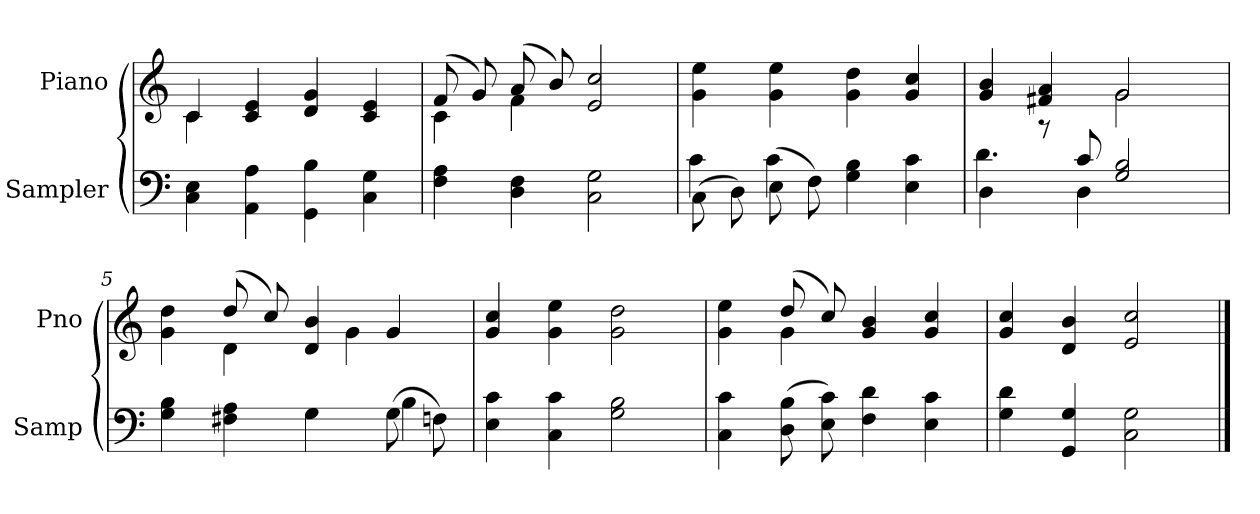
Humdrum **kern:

**kern	**kern
*part2	*part1
*staff2	*staff1
*I"Sampler	*I"Piano
*I'Samp	*I'Pno
*clefF4	*clefG2
=1	=1
*	*^
4C 4E	4c/	4c
4AA 4A	4c 4e	2.ryy
4GG 4B	4d 4g	.
4C 4G	4c 4e	.
=2	=2	=2
4F 4A	(8f/	4c
.	8g/)	.
4D 4F	(8a/	4f
.	8b/)	.
2C 2G	2e 2cc	2ryy
*	*v	*v
=3	=3
*^	*
(8C\	4c	4g 4ee
8D\)	.	.
(8E\	4c	4g 4ee
8F\)	.	.
4G 4B	2ryy	4g 4dd
4E 4c	.	4g 4cc
=4	=4	=4
*	*	*^
4D\	4.d	4g 4b	2ryy
8r	.	4f#X 4a	.
8c/	4D	.	.
2G 2B	.	2g/	2g
.	4.ryy	.	.
=5	=5	=5	=5
4G 4B	2.ryy	4g 4dd	4ryy
4F#X 4A	.	(8dd/	4d
.	.	8cc/)	.
4G	.	4d 4b	8ryy
.	.	.	4g
(8G\	4B	4g/	.
8Fn\)	.	.	8ryy
*v	*v	*	*
*	*v	*v
=6	=6
4E 4c	4g 4cc
4C 4c	4g 4ee
2G 2B	2g 2dd
=7	=7
*	*^
4C 4c	4g 4ee	4ryy
(8D\ 8B\	(8dd/	4g
8E\ 8c\)	8cc/)	.
4F 4d	4g 4b	2ryy
4E 4c	4g 4cc	.
*	*v	*v
=8	=8
4G 4d	4g 4cc
4GG 4G	4d 4b
2C 2G	2e 2cc
==	==
*-	*-
